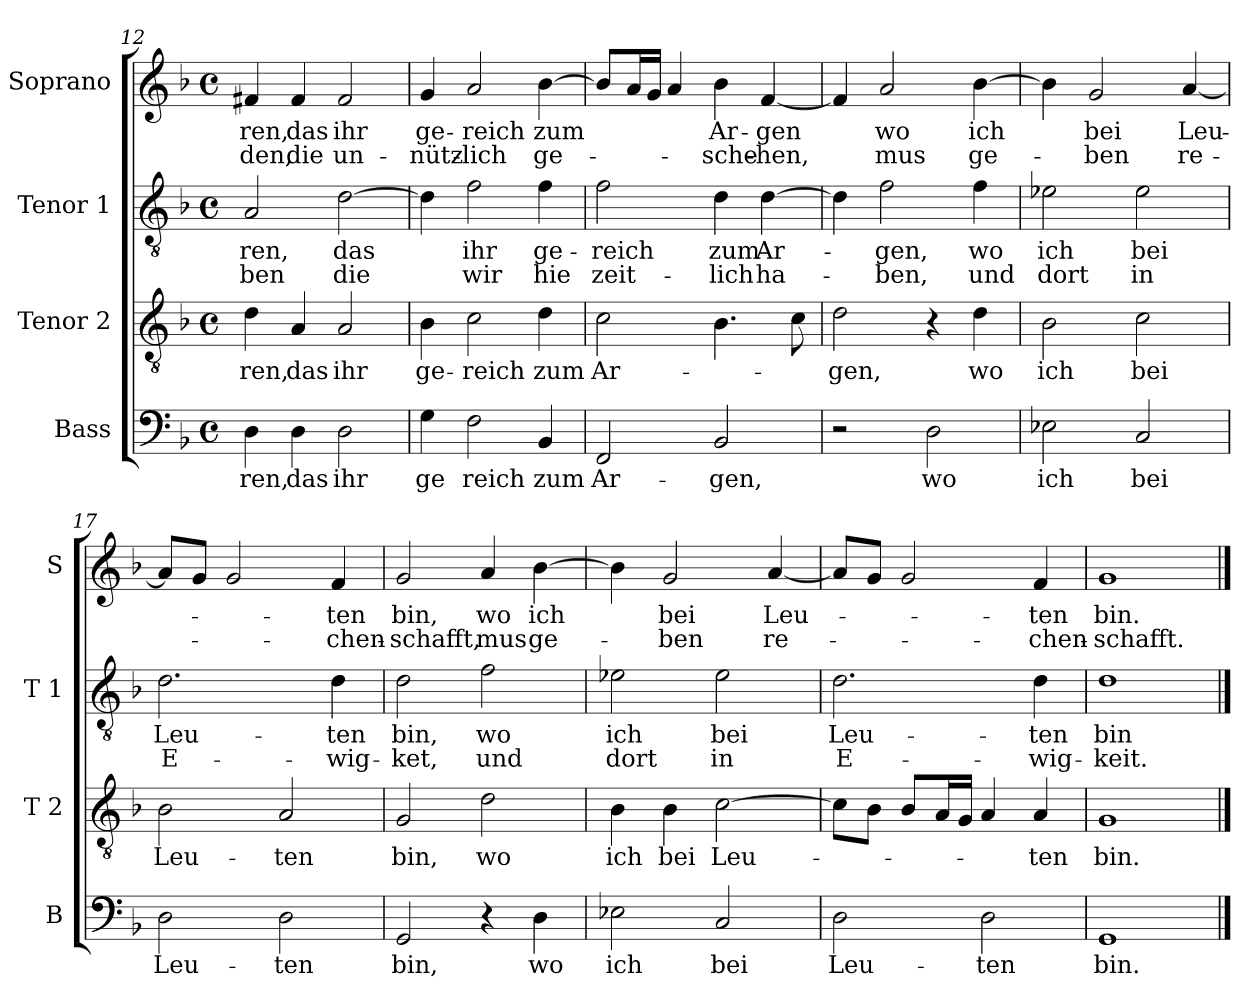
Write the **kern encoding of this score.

**kern	**text	**kern	**text	**kern	**text	**text	**kern	**text	**text
*part4	*part4	*part3	*part3	*part2	*part2	*part2	*part1	*part1	*part1
*staff4	*staff4	*staff3	*staff3	*staff2	*staff2	*staff2	*staff1	*staff1	*staff1
*I"Bass	*	*I"Tenor 2	*	*I"Tenor 1	*	*	*I"Soprano	*	*
*I'B	*	*I'T 2	*	*I'T 1	*	*	*I'S	*	*
*clefF4	*	*clefGv2	*	*clefGv2	*	*	*clefG2	*	*
*k[b-]	*	*k[b-]	*	*k[b-]	*	*	*k[b-]	*	*
*F:	*	*F:	*	*F:	*	*	*F:	*	*
*M4/4	*	*M4/4	*	*M4/4	*	*	*M4/4	*	*
*met(c)	*	*met(c)	*	*met(c)	*	*	*met(c)	*	*
=12	=12	=12	=12	=12	=12	=12	=12	=12	=12
!	!LO:LY:b	!	!LO:LY:b	!	!LO:LY:b	!LO:LY:b	!	!LO:LY:b	!LO:LY:b
4D\	-ren,	4d\	-ren,	2A/	-ren,	-ben	4f#X/	-ren,	-den,
!	!LO:LY:b	!	!LO:LY:b	!	!	!	!	!LO:LY:b	!LO:LY:b
4D\	das	4A/	das	.	.	.	4f#/	das	die
!	!LO:LY:b	!	!LO:LY:b	!	!LO:LY:b	!LO:LY:b	!	!LO:LY:b	!LO:LY:b
2D\	ihr	2A/	ihr	[2d\	das	die	2f#/	ihr	un-
!!LO:LB:g=z
=13	=13	=13	=13	=13	=13	=13	=13	=13	=13
!	!LO:LY:b	!	!LO:LY:b	!	!	!	!	!LO:LY:b	!LO:LY:b
4G\	ge	4B-\	ge-	4d\]	.	.	4g/	ge-	-nütz-
!	!LO:LY:b	!	!LO:LY:b	!	!LO:LY:b	!LO:LY:b	!	!LO:LY:b	!LO:LY:b
2F\	reich	2c\	-reich	2f\	ihr	wir	2a/	-reich	-lich
!	!LO:LY:b	!	!LO:LY:b	!	!LO:LY:b	!LO:LY:b	!	!LO:LY:b	!LO:LY:b
4BB-/	zum	4d\	zum	4f\	ge-	hie	[4b-\	zum	ge-
=14	=14	=14	=14	=14	=14	=14	=14	=14	=14
!	!LO:LY:b	!	!LO:LY:b	!	!LO:LY:b	!LO:LY:b	!	!	!
2FF/	Ar-	2c\	Ar-	2f\	-reich	zeit-	8b-/L]	.	.
.	.	.	.	.	.	.	16a/L	.	.
.	.	.	.	.	.	.	16g/JJ	.	.
.	.	.	.	.	.	.	4a/	.	.
!	!LO:LY:b	!	!	!	!LO:LY:b	!LO:LY:b	!	!LO:LY:b	!LO:LY:b
2BB-/	-gen,	4.B-\	.	4d\	zum	-lich	4b-\	Ar-	-sche-
!	!	!	!	!	!LO:LY:b	!LO:LY:b	!	!LO:LY:b	!LO:LY:b
.	.	.	.	[4d\	Ar-	ha-	[4f/	-gen	-hen,
.	.	8c\	.	.	.	.	.	.	.
=15	=15	=15	=15	=15	=15	=15	=15	=15	=15
!	!	!	!LO:LY:b	!	!	!	!	!	!
2r	.	2d\	-gen,	4d\]	.	.	4f/]	.	.
!	!	!	!	!	!LO:LY:b	!LO:LY:b	!	!LO:LY:b	!LO:LY:b
.	.	.	.	2f\	-gen,	-ben,	2a/	wo	mus
!	!LO:LY:b	!	!	!	!	!	!	!	!
2D\	wo	4r	.	.	.	.	.	.	.
!	!	!	!LO:LY:b	!	!LO:LY:b	!LO:LY:b	!	!LO:LY:b	!LO:LY:b
.	.	4d\	wo	4f\	wo	und	[4b-\	ich	ge-
=16	=16	=16	=16	=16	=16	=16	=16	=16	=16
!	!LO:LY:b	!	!LO:LY:b	!	!LO:LY:b	!LO:LY:b	!	!	!
2E-X\	ich	2B-\	ich	2e-X\	ich	dort	4b-\]	.	.
!	!	!	!	!	!	!	!	!LO:LY:b	!LO:LY:b
.	.	.	.	.	.	.	2g/	bei	-ben
!	!LO:LY:b	!	!LO:LY:b	!	!LO:LY:b	!LO:LY:b	!	!	!
2C/	bei	2c\	bei	2e-\	bei	in	.	.	.
!	!	!	!	!	!	!	!	!LO:LY:b	!LO:LY:b
.	.	.	.	.	.	.	[4a/	Leu-	re-
!!LO:PB:g=z
=17	=17	=17	=17	=17	=17	=17	=17	=17	=17
!	!LO:LY:b	!	!LO:LY:b	!	!LO:LY:b	!LO:LY:b	!	!	!
2D\	Leu-	2B-\	Leu-	2.d\	Leu-	E-	8a/L]	.	.
.	.	.	.	.	.	.	8g/J	.	.
.	.	.	.	.	.	.	2g/	.	.
!	!LO:LY:b	!	!LO:LY:b	!	!	!	!	!	!
2D\	-ten	2A/	-ten	.	.	.	.	.	.
!	!	!	!	!	!LO:LY:b	!LO:LY:b	!	!LO:LY:b	!LO:LY:b
.	.	.	.	4d\	-ten	-wig-	4f/	-ten	-chen-
=18	=18	=18	=18	=18	=18	=18	=18	=18	=18
!	!LO:LY:b	!	!LO:LY:b	!	!LO:LY:b	!LO:LY:b	!	!LO:LY:b	!LO:LY:b
2GG/	bin,	2G/	bin,	2d\	bin,	-ket,	2g/	bin,	-schafft,
!	!	!	!LO:LY:b	!	!LO:LY:b	!LO:LY:b	!	!LO:LY:b	!LO:LY:b
4r	.	2d\	wo	2f\	wo	und	4a/	wo	mus
!	!LO:LY:b	!	!	!	!	!	!	!LO:LY:b	!LO:LY:b
4D\	wo	.	.	.	.	.	[4b-\	ich	ge-
=19	=19	=19	=19	=19	=19	=19	=19	=19	=19
!	!LO:LY:b	!	!LO:LY:b	!	!LO:LY:b	!LO:LY:b	!	!	!
2E-X\	ich	4B-\	ich	2e-X\	ich	dort	4b-\]	.	.
!	!	!	!LO:LY:b	!	!	!	!	!LO:LY:b	!LO:LY:b
.	.	4B-\	bei	.	.	.	2g/	bei	-ben
!	!LO:LY:b	!	!LO:LY:b	!	!LO:LY:b	!LO:LY:b	!	!	!
2C/	bei	[2c\	Leu-	2e-\	bei	in	.	.	.
!	!	!	!	!	!	!	!	!LO:LY:b	!LO:LY:b
.	.	.	.	.	.	.	[4a/	Leu-	re-
=20	=20	=20	=20	=20	=20	=20	=20	=20	=20
!	!LO:LY:b	!	!	!	!LO:LY:b	!LO:LY:b	!	!	!
2D\	Leu-	8c\L]	.	2.d\	Leu-	E-	8a/L]	.	.
.	.	8B-\J	.	.	.	.	8g/J	.	.
.	.	8B-/L	.	.	.	.	2g/	.	.
.	.	16A/L	.	.	.	.	.	.	.
.	.	16G/JJ	.	.	.	.	.	.	.
!	!LO:LY:b	!	!	!	!	!	!	!	!
2D\	-ten	4A/	.	.	.	.	.	.	.
!	!	!	!LO:LY:b	!	!LO:LY:b	!LO:LY:b	!	!LO:LY:b	!LO:LY:b
.	.	4A/	-ten	4d\	-ten	-wig-	4f/	-ten	-chen-
=21	=21	=21	=21	=21	=21	=21	=21	=21	=21
!	!LO:LY:b	!	!LO:LY:b	!	!LO:LY:b	!LO:LY:b	!	!LO:LY:b	!LO:LY:b
1GG	bin.	1G	bin.	1d	bin	-keit.	1g	bin.	-schafft.
==	==	==	==	==	==	==	==	==	==
*-	*-	*-	*-	*-	*-	*-	*-	*-	*-
